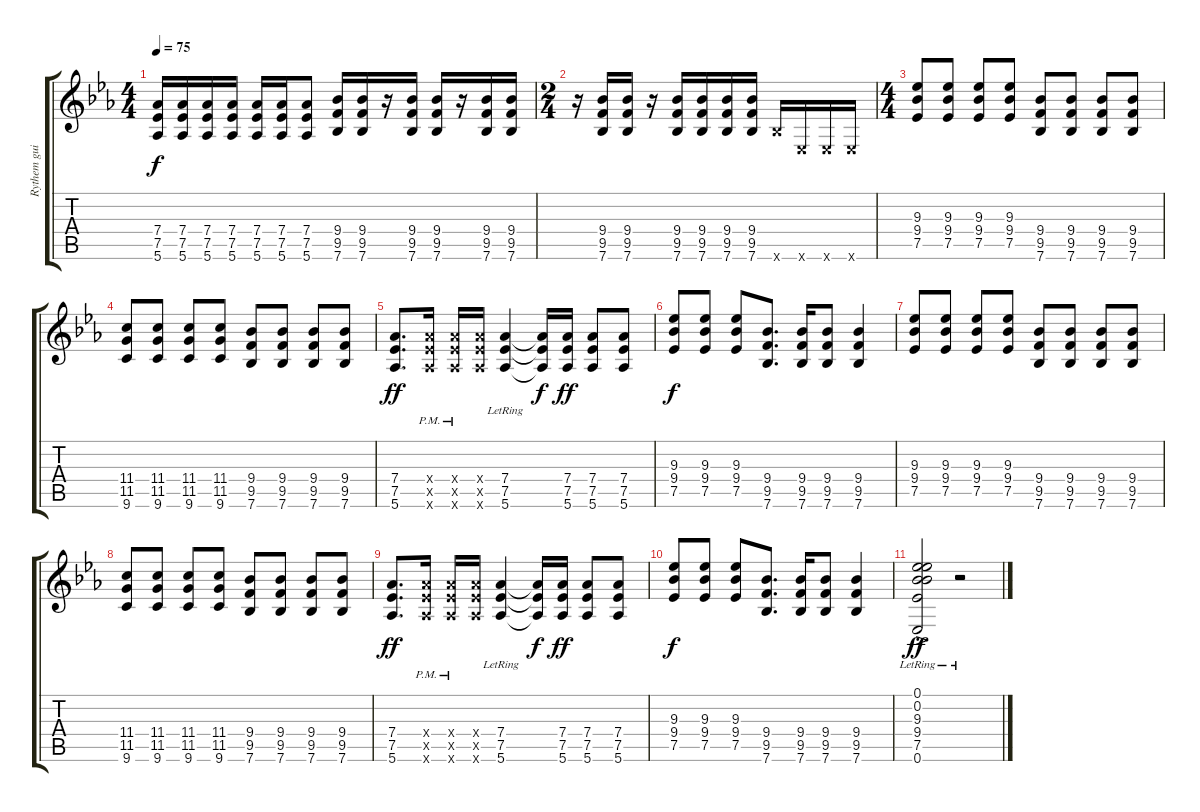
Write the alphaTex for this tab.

\track ("Rythem guitar" "Rythem gui") {instrument overdrivenguitar}
\staff {score tabs}
\tuning (Eb4 Bb3 Gb3 Db3 Ab2 Eb2) {hide}
\ts (4 4)
\tempo 75
\clef g2
\ks eb
(7.4 7.5 5.6).16{dy f} (7.4 7.5 5.6).16 (7.4 7.5 5.6).16 (7.4 7.5 5.6).16 (7.4 7.5 5.6).16 (7.4 7.5 5.6).16 (7.4 7.5 5.6).8 (9.4 9.5 7.6).16 (9.4 9.5 7.6).16 r.16 (9.4 9.5 7.6).16 (9.4 9.5 7.6).16 r.16 (9.4 9.5 7.6).16 (9.4 9.5 7.6).16 |
\ts (2 4)
r.16 (9.4 9.5 7.6).16 (9.4 9.5 7.6).16 r.16 (9.4 9.5 7.6).16 (9.4 9.5 7.6).16 (9.4 9.5 7.6).16 (9.4 9.5 7.6).16 7.6{x}.16 0.6{x}.16 0.6{x}.16 0.6{x}.16 |
\ts (4 4)
(9.3 9.4 7.5).8 (9.3 9.4 7.5).8 (9.3 9.4 7.5).8 (9.3 9.4 7.5).8 (9.4 9.5 7.6).8 (9.4 9.5 7.6).8 (9.4 9.5 7.6).8 (9.4 9.5 7.6).8 |
(11.4 11.5 9.6).8 (11.4 11.5 9.6).8 (11.4 11.5 9.6).8 (11.4 11.5 9.6).8 (9.4 9.5 7.6).8 (9.4 9.5 7.6).8 (9.4 9.5 7.6).8 (9.4 9.5 7.6).8 |
(7.4 7.5 5.6).8{d dy ff} (7.4{pm x} 7.5{pm x} 5.6{pm x}).16 (7.4{pm x} 7.5{pm x} 5.6{pm x}).16 (7.4{x} 7.5{x} 5.6{x}).16 (7.4{lr} 7.5{lr} 5.6{lr}).4 (7.4{t} 7.5{t} 5.6{t}).16{dy f} (7.4 7.5 5.6).16{dy ff} (7.4 7.5 5.6).8 (7.4 7.5 5.6).8 |
(9.3 9.4 7.5).8{dy f} (9.3 9.4 7.5).8 (9.3 9.4 7.5).8 (9.4 9.5 7.6).8{d} (9.4 9.5 7.6).16 (9.4 9.5 7.6).8 (9.4 9.5 7.6).4 |
(9.3 9.4 7.5).8 (9.3 9.4 7.5).8 (9.3 9.4 7.5).8 (9.3 9.4 7.5).8 (9.4 9.5 7.6).8 (9.4 9.5 7.6).8 (9.4 9.5 7.6).8 (9.4 9.5 7.6).8 |
(11.4 11.5 9.6).8 (11.4 11.5 9.6).8 (11.4 11.5 9.6).8 (11.4 11.5 9.6).8 (9.4 9.5 7.6).8 (9.4 9.5 7.6).8 (9.4 9.5 7.6).8 (9.4 9.5 7.6).8 |
(7.4 7.5 5.6).8{d dy ff} (7.4{pm x} 7.5{pm x} 5.6{pm x}).16 (7.4{pm x} 7.5{pm x} 5.6{pm x}).16 (7.4{x} 7.5{x} 5.6{x}).16 (7.4{lr} 7.5{lr} 5.6{lr}).4 (7.4{t} 7.5{t} 5.6{t}).16{dy f} (7.4 7.5 5.6).16{dy ff} (7.4 7.5 5.6).8 (7.4 7.5 5.6).8 |
(9.3 9.4 7.5).8{dy f} (9.3 9.4 7.5).8 (9.3 9.4 7.5).8 (9.4 9.5 7.6).8{d} (9.4 9.5 7.6).16 (9.4 9.5 7.6).8 (9.4 9.5 7.6).4 |
(0.1{lr} 0.2 9.3 9.4{ac} 7.5 0.6).2{dy ff} r.2
